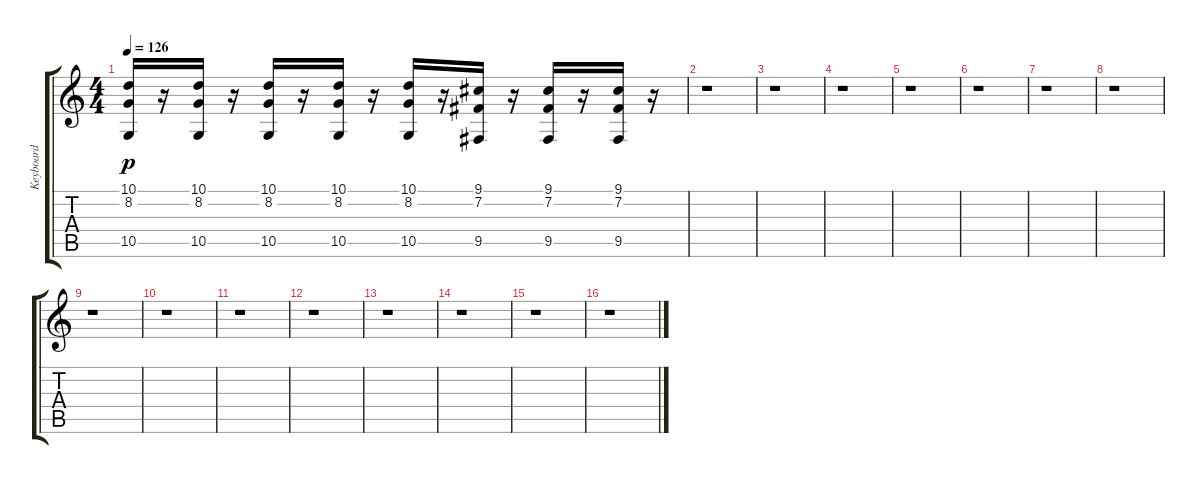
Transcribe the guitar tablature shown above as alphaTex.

\track ("Keyboard" "Keyboard") {instrument lead2sawtooth}
\staff {score tabs}
\tuning (E4 B3 G3 D3 A2 E2) {hide}
\ts (4 4)
\tempo 126
\clef g2
\ks c
(10.1 8.2 10.5).16{dy p} r.16 (10.1 8.2 10.5).16 r.16 (10.1 8.2 10.5).16 r.16 (10.1 8.2 10.5).16 r.16 (10.1 8.2 10.5).16 r.16 (9.1 7.2 9.5).16 r.16 (9.1 7.2 9.5).16 r.16 (9.1 7.2 9.5).16 r.16 |
r.1 |
r.1 |
r.1 |
r.1 |
r.1 |
r.1 |
r.1 |
r.1 |
r.1 |
r.1 |
r.1 |
r.1 |
r.1 |
r.1 |
r.1
